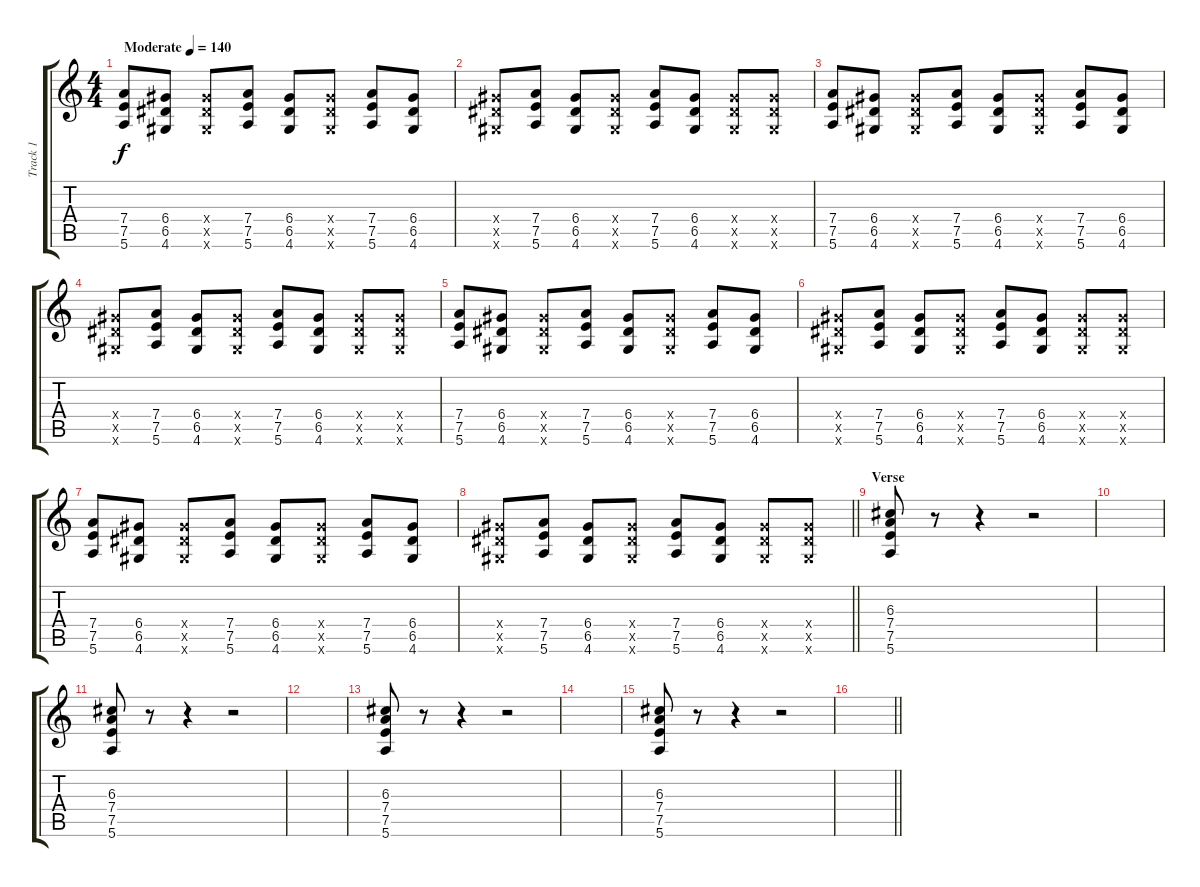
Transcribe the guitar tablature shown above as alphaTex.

\track ("Track 1" "Track 1") {instrument overdrivenguitar}
\staff {score tabs}
\tuning (E4 B3 G3 D3 A2 E2) {hide}
\ts (4 4)
\tempo (140 "Moderate")
\clef g2
\ks c
(7.4 7.5 5.6).8{dy f instrument overdrivenguitar} (6.4 6.5 4.6).8 (6.4{x} 6.5{x} 4.6{x}).8 (7.4 7.5 5.6).8 (6.4 6.5 4.6).8 (6.4{x} 6.5{x} 4.6{x}).8 (7.4 7.5 5.6).8 (6.4 6.5 4.6).8 |
(6.4{x} 6.5{x} 4.6{x}).8 (7.4 7.5 5.6).8 (6.4 6.5 4.6).8 (6.4{x} 6.5{x} 4.6{x}).8 (7.4 7.5 5.6).8 (6.4 6.5 4.6).8 (6.4{x} 6.5{x} 4.6{x}).8 (6.4{x} 6.5{x} 4.6{x}).8 |
(7.4 7.5 5.6).8 (6.4 6.5 4.6).8 (6.4{x} 6.5{x} 4.6{x}).8 (7.4 7.5 5.6).8 (6.4 6.5 4.6).8 (6.4{x} 6.5{x} 4.6{x}).8 (7.4 7.5 5.6).8 (6.4 6.5 4.6).8 |
(6.4{x} 6.5{x} 4.6{x}).8 (7.4 7.5 5.6).8 (6.4 6.5 4.6).8 (6.4{x} 6.5{x} 4.6{x}).8 (7.4 7.5 5.6).8 (6.4 6.5 4.6).8 (6.4{x} 6.5{x} 4.6{x}).8 (6.4{x} 6.5{x} 4.6{x}).8 |
(7.4 7.5 5.6).8 (6.4 6.5 4.6).8 (6.4{x} 6.5{x} 4.6{x}).8 (7.4 7.5 5.6).8 (6.4 6.5 4.6).8 (6.4{x} 6.5{x} 4.6{x}).8 (7.4 7.5 5.6).8 (6.4 6.5 4.6).8 |
(6.4{x} 6.5{x} 4.6{x}).8 (7.4 7.5 5.6).8 (6.4 6.5 4.6).8 (6.4{x} 6.5{x} 4.6{x}).8 (7.4 7.5 5.6).8 (6.4 6.5 4.6).8 (6.4{x} 6.5{x} 4.6{x}).8 (6.4{x} 6.5{x} 4.6{x}).8 |
(7.4 7.5 5.6).8 (6.4 6.5 4.6).8 (6.4{x} 6.5{x} 4.6{x}).8 (7.4 7.5 5.6).8 (6.4 6.5 4.6).8 (6.4{x} 6.5{x} 4.6{x}).8 (7.4 7.5 5.6).8 (6.4 6.5 4.6).8 |
\barLineRight lightlight
(6.4{x} 6.5{x} 4.6{x}).8 (7.4 7.5 5.6).8 (6.4 6.5 4.6).8 (6.4{x} 6.5{x} 4.6{x}).8 (7.4 7.5 5.6).8 (6.4 6.5 4.6).8 (6.4{x} 6.5{x} 4.6{x}).8 (6.4{x} 6.5{x} 4.6{x}).8 |
\section ("" "Verse")
(6.3 7.4 7.5 5.6).8 r.8 r.4 r.2 |
|
(6.3 7.4 7.5 5.6).8 r.8 r.4 r.2 |
|
(6.3 7.4 7.5 5.6).8 r.8 r.4 r.2 |
|
(6.3 7.4 7.5 5.6).8 r.8 r.4 r.2 |
\barLineRight lightlight
